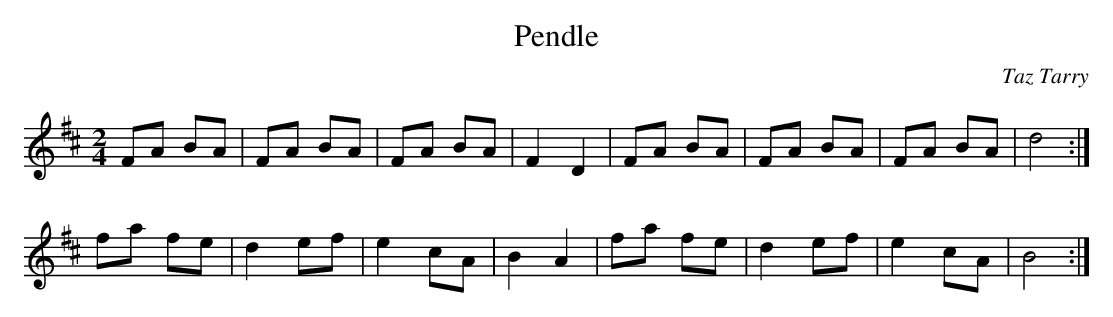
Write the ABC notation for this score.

X:1
T:Pendle
M:2/4
L:1/8
C:Taz Tarry
K:D
sFA BAs|sFA BAs|sFA BAs|F2 D2|sFA BAs|sFA BAs|sFA BAs|d4:|!
fa fe|d2 ef|e2 cA|B2 A2|fa fe|d2 ef|e2 cA|B4:|
